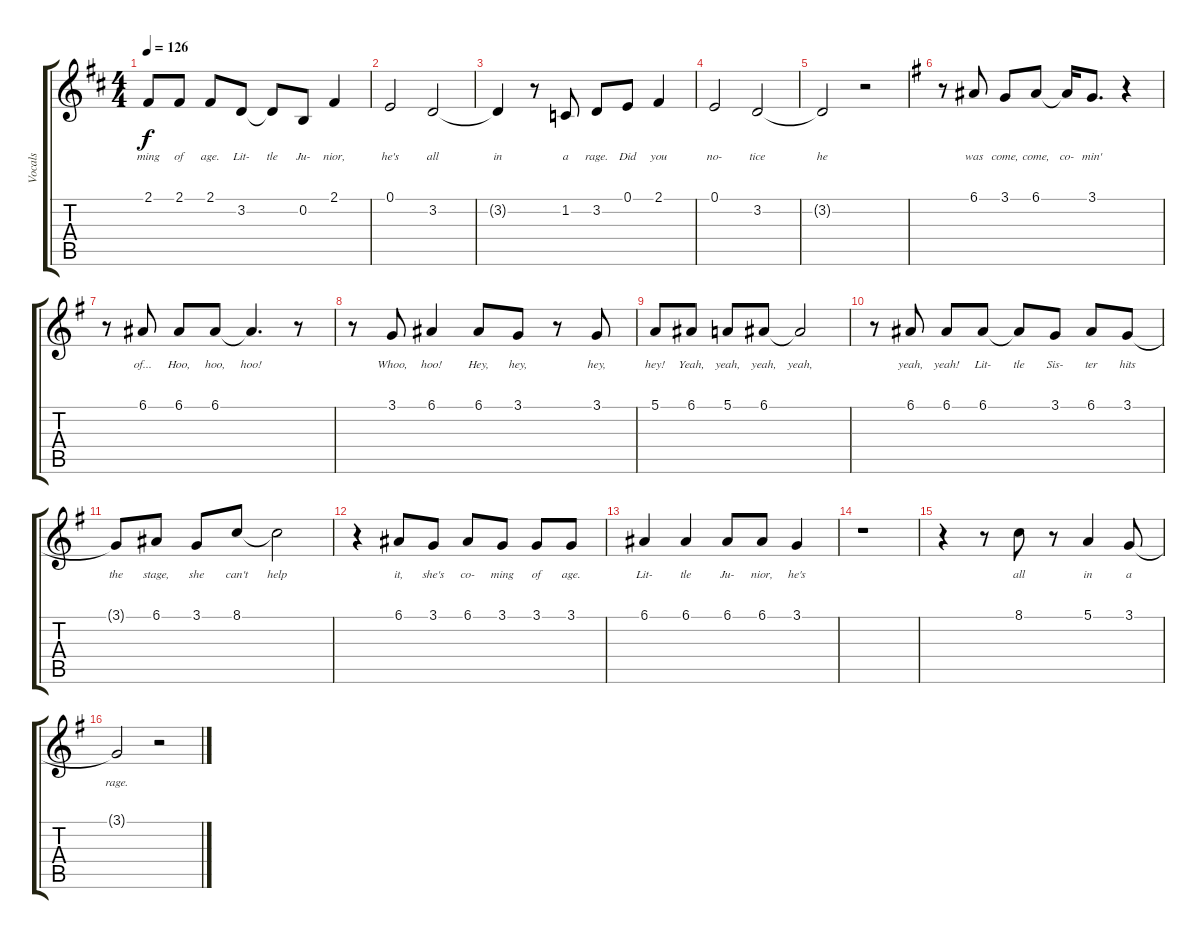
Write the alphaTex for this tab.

\track ("Vocals" "Vocals") {instrument englishhorn}
\staff {score tabs}
\tuning (E4 B3 G3 D3 A2 E2) {hide}
\ts (4 4)
\tempo 126
\clef g2
\ks d
2.1{t}.8{lyrics (0 "ming") lyrics (1 "") lyrics (2 "") lyrics (3 "") lyrics (4 "") dy f} 2.1.8{lyrics (0 "of") lyrics (1 "") lyrics (2 "") lyrics (3 "") lyrics (4 "")} 2.1.8{lyrics (0 "age.") lyrics (1 "") lyrics (2 "") lyrics (3 "") lyrics (4 "")} 3.2.8{lyrics (0 "Lit-") lyrics (1 "") lyrics (2 "") lyrics (3 "") lyrics (4 "")} 3.2{t}.8{lyrics (0 "tle") lyrics (1 "") lyrics (2 "") lyrics (3 "") lyrics (4 "")} 0.2.8{lyrics (0 "Ju-") lyrics (1 "") lyrics (2 "") lyrics (3 "") lyrics (4 "")} 2.1.4{lyrics (0 "nior,") lyrics (1 "") lyrics (2 "") lyrics (3 "") lyrics (4 "")} |
0.1.2{lyrics (0 "he's") lyrics (1 "") lyrics (2 "") lyrics (3 "") lyrics (4 "")} 3.2.2{lyrics (0 "all") lyrics (1 "") lyrics (2 "") lyrics (3 "") lyrics (4 "")} |
3.2{t}.4{lyrics (0 "in") lyrics (1 "") lyrics (2 "") lyrics (3 "") lyrics (4 "")} r.8 1.2.8{lyrics (0 "a") lyrics (1 "") lyrics (2 "") lyrics (3 "") lyrics (4 "")} 3.2.8{lyrics (0 "rage.") lyrics (1 "") lyrics (2 "") lyrics (3 "") lyrics (4 "")} 0.1.8{lyrics (0 "Did") lyrics (1 "") lyrics (2 "") lyrics (3 "") lyrics (4 "")} 2.1.4{lyrics (0 "you") lyrics (1 "") lyrics (2 "") lyrics (3 "") lyrics (4 "")} |
0.1.2{lyrics (0 "no-") lyrics (1 "") lyrics (2 "") lyrics (3 "") lyrics (4 "")} 3.2.2{lyrics (0 "tice") lyrics (1 "") lyrics (2 "") lyrics (3 "") lyrics (4 "")} |
3.2{t}.2{lyrics (0 "he") lyrics (1 "") lyrics (2 "") lyrics (3 "") lyrics (4 "")} r.2 |
\ks g
r.8 6.1.8{lyrics (0 "was") lyrics (1 "") lyrics (2 "") lyrics (3 "") lyrics (4 "")} 3.1.8{lyrics (0 "come,") lyrics (1 "") lyrics (2 "") lyrics (3 "") lyrics (4 "")} 6.1.8{lyrics (0 "come,") lyrics (1 "") lyrics (2 "") lyrics (3 "") lyrics (4 "")} 6.1{t}.16{lyrics (0 "co-") lyrics (1 "") lyrics (2 "") lyrics (3 "") lyrics (4 "")} 3.1.8{d lyrics (0 "min'") lyrics (1 "") lyrics (2 "") lyrics (3 "") lyrics (4 "")} r.4 |
r.8 6.1.8{lyrics (0 "of...") lyrics (1 "") lyrics (2 "") lyrics (3 "") lyrics (4 "")} 6.1.8{lyrics (0 "Hoo,") lyrics (1 "") lyrics (2 "") lyrics (3 "") lyrics (4 "")} 6.1.8{lyrics (0 "hoo,") lyrics (1 "") lyrics (2 "") lyrics (3 "") lyrics (4 "")} 6.1{t}.4{d lyrics (0 "hoo!") lyrics (1 "") lyrics (2 "") lyrics (3 "") lyrics (4 "")} r.8 |
r.8 3.1.8{lyrics (0 "Whoo,") lyrics (1 "") lyrics (2 "") lyrics (3 "") lyrics (4 "")} 6.1.4{lyrics (0 "hoo!") lyrics (1 "") lyrics (2 "") lyrics (3 "") lyrics (4 "")} 6.1.8{lyrics (0 "Hey,") lyrics (1 "") lyrics (2 "") lyrics (3 "") lyrics (4 "")} 3.1.8{lyrics (0 "hey,") lyrics (1 "") lyrics (2 "") lyrics (3 "") lyrics (4 "")} r.8 3.1.8{lyrics (0 "hey,") lyrics (1 "") lyrics (2 "") lyrics (3 "") lyrics (4 "")} |
5.1.8{lyrics (0 "hey!") lyrics (1 "") lyrics (2 "") lyrics (3 "") lyrics (4 "")} 6.1.8{lyrics (0 "Yeah,") lyrics (1 "") lyrics (2 "") lyrics (3 "") lyrics (4 "")} 5.1.8{lyrics (0 "yeah,") lyrics (1 "") lyrics (2 "") lyrics (3 "") lyrics (4 "")} 6.1.8{lyrics (0 "yeah,") lyrics (1 "") lyrics (2 "") lyrics (3 "") lyrics (4 "")} 6.1{t}.2{lyrics (0 "yeah,") lyrics (1 "") lyrics (2 "") lyrics (3 "") lyrics (4 "")} |
r.8 6.1.8{lyrics (0 "yeah,") lyrics (1 "") lyrics (2 "") lyrics (3 "") lyrics (4 "")} 6.1.8{lyrics (0 "yeah!") lyrics (1 "") lyrics (2 "") lyrics (3 "") lyrics (4 "")} 6.1.8{lyrics (0 "Lit-") lyrics (1 "") lyrics (2 "") lyrics (3 "") lyrics (4 "")} 6.1{t}.8{lyrics (0 "tle") lyrics (1 "") lyrics (2 "") lyrics (3 "") lyrics (4 "")} 3.1.8{lyrics (0 "Sis-") lyrics (1 "") lyrics (2 "") lyrics (3 "") lyrics (4 "")} 6.1.8{lyrics (0 "ter") lyrics (1 "") lyrics (2 "") lyrics (3 "") lyrics (4 "")} 3.1.8{lyrics (0 "hits") lyrics (1 "") lyrics (2 "") lyrics (3 "") lyrics (4 "")} |
3.1{t}.8{lyrics (0 "the") lyrics (1 "") lyrics (2 "") lyrics (3 "") lyrics (4 "")} 6.1.8{lyrics (0 "stage,") lyrics (1 "") lyrics (2 "") lyrics (3 "") lyrics (4 "")} 3.1.8{lyrics (0 "she") lyrics (1 "") lyrics (2 "") lyrics (3 "") lyrics (4 "")} 8.1.8{lyrics (0 "can't") lyrics (1 "") lyrics (2 "") lyrics (3 "") lyrics (4 "")} 8.1{t}.2{lyrics (0 "help") lyrics (1 "") lyrics (2 "") lyrics (3 "") lyrics (4 "")} |
r.4 6.1.8{lyrics (0 "it,") lyrics (1 "") lyrics (2 "") lyrics (3 "") lyrics (4 "")} 3.1.8{lyrics (0 "she's") lyrics (1 "") lyrics (2 "") lyrics (3 "") lyrics (4 "")} 6.1.8{lyrics (0 "co-") lyrics (1 "") lyrics (2 "") lyrics (3 "") lyrics (4 "")} 3.1.8{lyrics (0 "ming") lyrics (1 "") lyrics (2 "") lyrics (3 "") lyrics (4 "")} 3.1.8{lyrics (0 "of") lyrics (1 "") lyrics (2 "") lyrics (3 "") lyrics (4 "")} 3.1.8{lyrics (0 "age.") lyrics (1 "") lyrics (2 "") lyrics (3 "") lyrics (4 "")} |
6.1.4{lyrics (0 "Lit-") lyrics (1 "") lyrics (2 "") lyrics (3 "") lyrics (4 "")} 6.1.4{lyrics (0 "tle") lyrics (1 "") lyrics (2 "") lyrics (3 "") lyrics (4 "")} 6.1.8{lyrics (0 "Ju-") lyrics (1 "") lyrics (2 "") lyrics (3 "") lyrics (4 "")} 6.1.8{lyrics (0 "nior,") lyrics (1 "") lyrics (2 "") lyrics (3 "") lyrics (4 "")} 3.1.4{lyrics (0 "he's") lyrics (1 "") lyrics (2 "") lyrics (3 "") lyrics (4 "")} |
r.1 |
r.4 r.8 8.1.8{lyrics (0 "all") lyrics (1 "") lyrics (2 "") lyrics (3 "") lyrics (4 "")} r.8 5.1.4{lyrics (0 "in") lyrics (1 "") lyrics (2 "") lyrics (3 "") lyrics (4 "")} 3.1.8{lyrics (0 "a") lyrics (1 "") lyrics (2 "") lyrics (3 "") lyrics (4 "")} |
3.1{t}.2{lyrics (0 "rage.") lyrics (1 "") lyrics (2 "") lyrics (3 "") lyrics (4 "")} r.2
